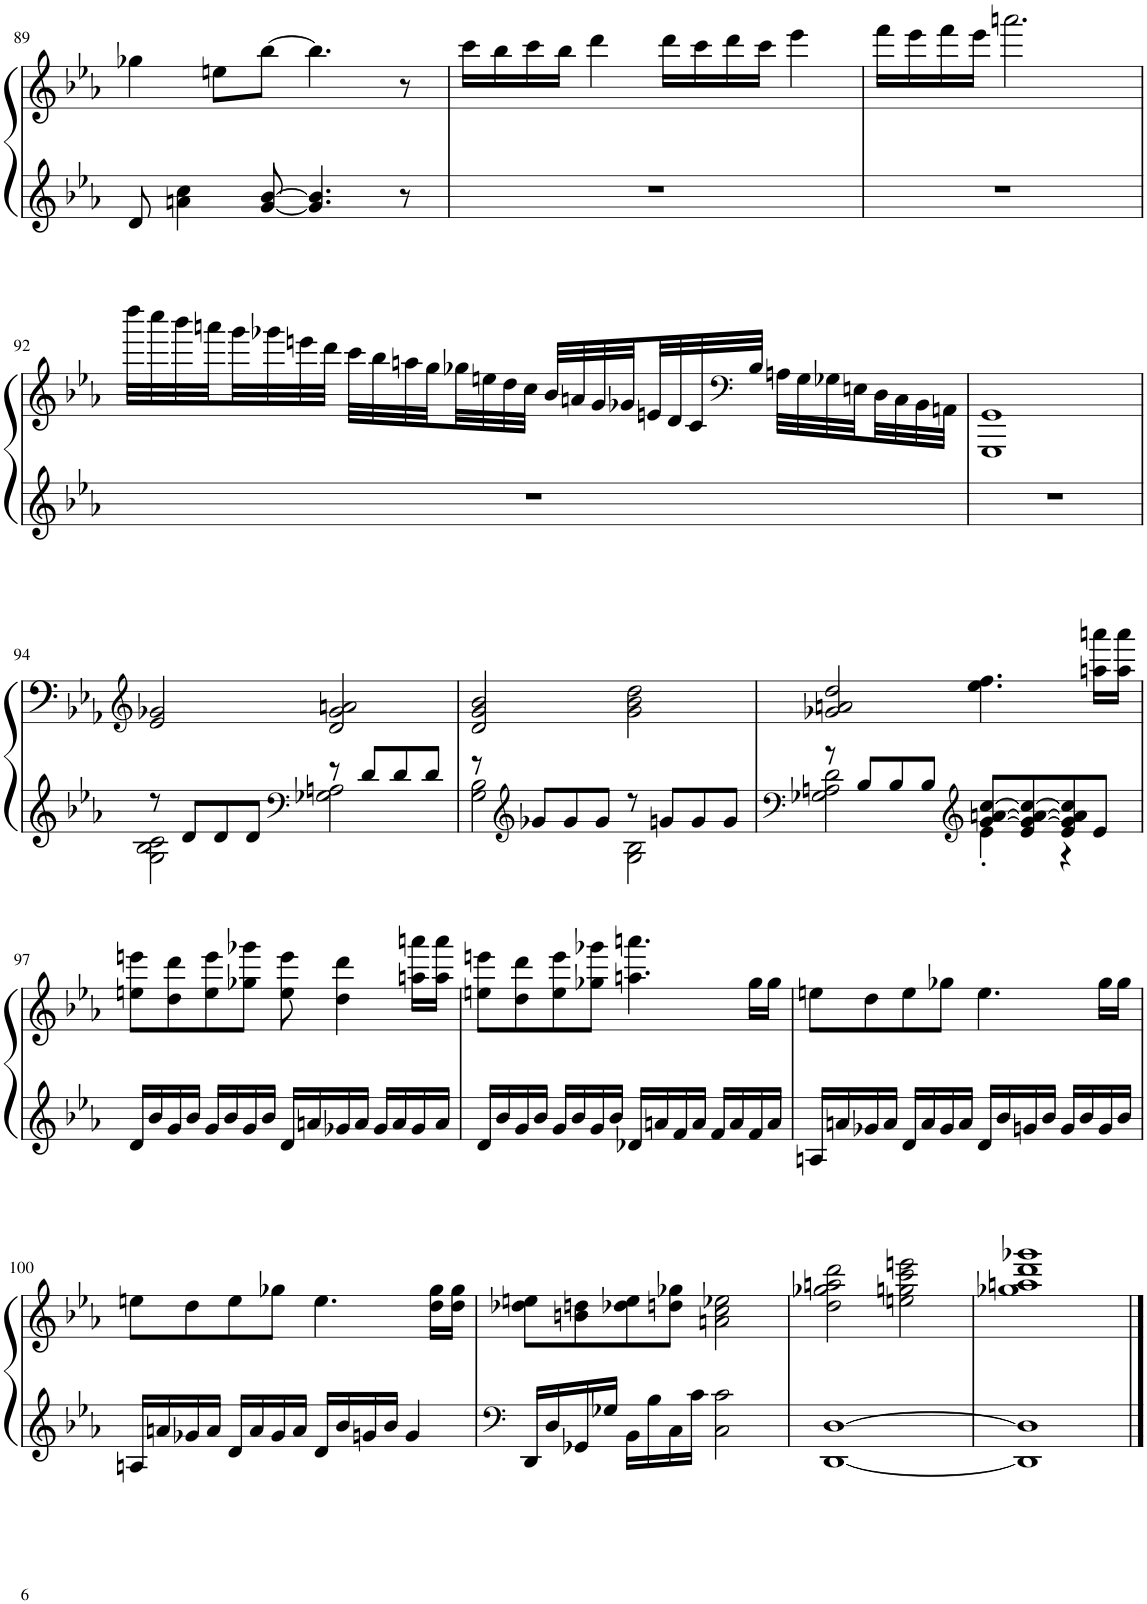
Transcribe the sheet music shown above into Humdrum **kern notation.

**kern	**kern
*part1	*part1
*staff2	*staff1
*I"Piano	*
*I'Pno.	*
!!LO:PB:g=z
*clefG2	*clefG2
*k[b-e-a-]	*k[b-e-a-]
*M4/4	*M4/4
=89	=89
8d/	4gg-X\
4an\ 4cc\	.
.	8een\L
[8g/ [8b-/	[8bb-\J
4.g/] 4.b-/]	4.bb-\]
8r	8r
=90	=90
1r	16ccc\LL
.	16bb-\
.	16ccc\
.	16bb-\JJ
.	4ddd\
.	16ddd\LL
.	16ccc\
.	16ddd\
.	16ccc\JJ
.	4eee-\
=91	=91
1r	16fff\LL
.	16eee-\
.	16fff\
.	16eee-\JJ
.	2.aaan\
!!LO:LB:g=z
=92	=92
1r	32dddd\LLL
.	32cccc\
.	32bbb-\
.	32aaan\
.	32ggg\
.	32ggg-X\
.	32eeen\
.	32ddd\JJJ
.	32ccc\LLL
.	32bb-\
.	32aan\
.	32gg\
.	32gg-X\
.	32een\
.	32dd\
.	32cc\JJJ
.	32b-/LLL
.	32an/
.	32g/
.	32g-X/
.	32en/
.	32d/
.	32c/
*	*clefF4
.	32B-/JJJ
.	32An\LLL
.	32G\
.	32G-X\
.	32En\
.	32D\
.	32C\
.	32BB-\
.	32AAn\JJJ
=93	=93
1r	1GGG 1GG
!!LO:LB:g=z
=94	=94
*	*clefG2
*^	*
8r	2G\ 2B-\ 2c\	2e-/ 2g-X/
8d/L	.	.
8d/	.	.
8d/J	.	.
*clefF4	*	*
8r	2G-X\ 2An\	2d/ 2g-/ 2an/
8d/L	.	.
8d/	.	.
8d/J	.	.
=95	=95	=95
8r	2G\ 2B-\	2d/ 2g/ 2b-/
*clefG2	*	*
8g-X/L	.	.
8g-/	.	.
8g-/J	.	.
8r	2G\ 2B-\	2g\ 2b-\ 2dd\
8gn/L	.	.
8g/	.	.
8g/J	.	.
=96	=96	=96
*clefF4	*	*
8r	2G-X\ 2An\ 2d\	2g-X/ 2an/ 2dd/
8B-/L	.	.
8B-/	.	.
8B-/J	.	.
*clefG2	*	*
[8g/ [8an/ [8cc/L	4e-'\	4.ee-\ 4.ff\
8e-/ 8g/_ 8a/_ 8cc/_	.	.
8e-/ 8g/] 8a/] 8cc/]	4r	.
8e-/J	.	16aan\ 16aaan\LL
.	.	16aa\ 16aaa\JJ
*v	*v	*
!!LO:LB:g=z
=97	=97
16d/LL	8een\ 8eeen\L
16b-/	.
16g/	8dd\ 8ddd\
16b-/JJ	.
16g/LL	8ee\ 8eee\
16b-/	.
16g/	8gg-X\ 8ggg-X\J
16b-/JJ	.
16d/LL	8ee\ 8eee\
16an/	.
16g-X/	4dd\ 4ddd\
16a/JJ	.
16g-/LL	.
16a/	.
16g-/	16aan\ 16aaan\LL
16a/JJ	16aa\ 16aaa\JJ
=98	=98
16d/LL	8een\ 8eeen\L
16b-/	.
16g/	8dd\ 8ddd\
16b-/JJ	.
16g/LL	8ee\ 8eee\
16b-/	.
16g/	8gg-X\ 8ggg-X\J
16b-/JJ	.
16d-X/LL	4.aan\ 4.aaan\
16an/	.
16f/	.
16a/JJ	.
16f/LL	.
16a/	.
16f/	16gg-\LL
16a/JJ	16gg-\JJ
=99	=99
16An/LL	8een\L
16an/	.
16g-X/	8dd\
16a/JJ	.
16d/LL	8ee\
16a/	.
16g-/	8gg-X\J
16a/JJ	.
16d/LL	4.ee\
16b-/	.
16gn/	.
16b-/JJ	.
16g/LL	.
16b-/	.
16g/	16gg-\LL
16b-/JJ	16gg-\JJ
!!LO:LB:g=z
=100	=100
16An/LL	8een\L
16an/	.
16g-X/	8dd\
16a/JJ	.
16d/LL	8ee\
16a/	.
16g-/	8gg-X\J
16a/JJ	.
16d/LL	4.ee\
16b-/	.
16gn/	.
16b-/JJ	.
4g/	.
.	16dd\ 16gg-\LL
.	16dd\ 16gg-\JJ
=101	=101
*clefF4	*
16DD/LL	8dd-X\ 8een\L
16D/	.
16GG-X/	8bn\ 8ddn\
16G-X/JJ	.
16BB-\LL	8dd-X\ 8ee\
16B-\	.
16C\	8ddn\ 8gg-X\J
16c\JJ	.
2C\ 2c\	2an\ 2cc\ 2ee-X\
=102	=102
[1DD [1D	2dd\ 2gg-X\ 2aan\ 2ddd\
.	2een\ 2ggn\ 2ccc\ 2eeen\
=103	=103
1DD] 1D]	1gg-X 1aan 1ddd 1ggg-X
==	==
*-	*-
